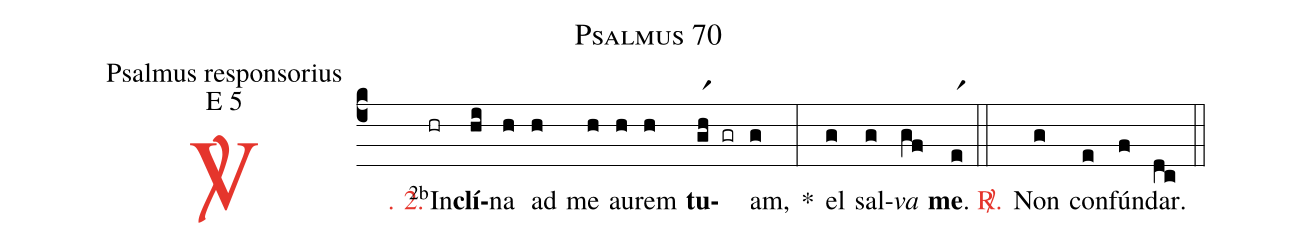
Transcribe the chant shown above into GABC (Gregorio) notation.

name: Psalmus 70;
office-part: Psalmus responsorius;
mode: E 5;
%%
(c4)

<c><sp>V/</sp>. 2.</c>() <v>\VSup{2b}</v>In(hr)<b>clí</b>(hi)na(h) ad(h) me(h) au(h)rem(h) <b>tu</b>(gr1h gr)am,(g) *(:) el(g) sal(g)<i>va</i>(gf) <b>me</b>.(er1) (::)

<nlba><c><sp>R/</sp>.</c>() Non</nlba>(g) con(e)fún(f)dar.(dc) (::)
